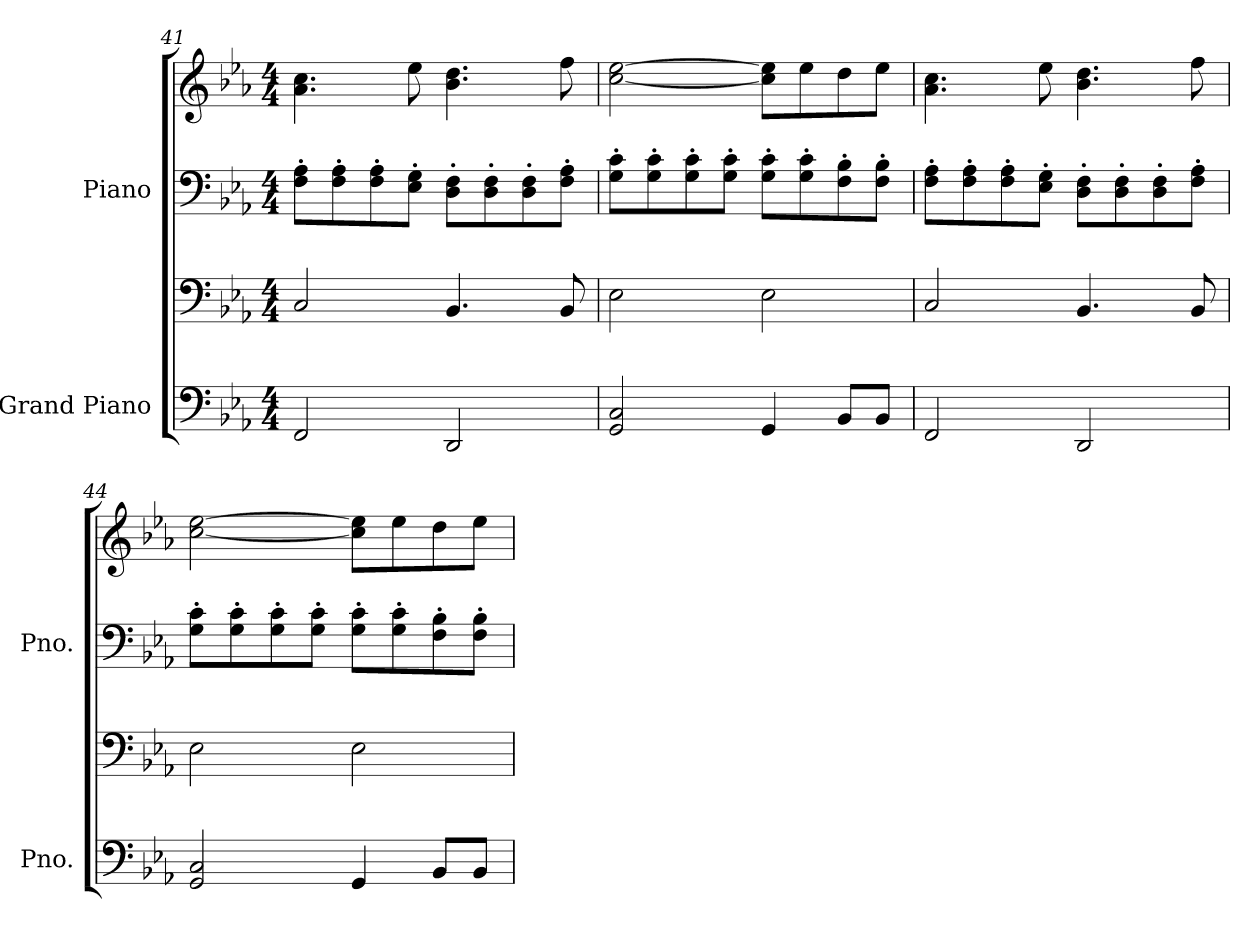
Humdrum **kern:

**kern	**kern	**kern	**kern
*part2	*part2	*part1	*part1
*staff4	*staff3	*staff2	*staff1
*I"Grand Piano	*	*I"Piano	*
*I'Pno.	*	*I'Pno.	*
*clefF4	*clefF4	*clefF4	*clefG2
*k[b-e-a-]	*k[b-e-a-]	*k[b-e-a-]	*k[b-e-a-]
*M4/4	*M4/4	*M4/4	*M4/4
=41	=41	=41	=41
2FF/	2C/	8F\' 8A-\'L	4.a-\ 4.cc\
.	.	8F\' 8A-\'	.
.	.	8F\' 8A-\'	.
.	.	8E-\' 8G\'J	8ee-\
2DD/	4.BB-/	8D\' 8F\'L	4.b-\ 4.dd\
.	.	8D\' 8F\'	.
.	.	8D\' 8F\'	.
.	8BB-/	8F\' 8A-\'J	8ff\
=42	=42	=42	=42
2GG/ 2C/	2E-\	8G\' 8c\'L	[2cc\ [2ee-\
.	.	8G\' 8c\'	.
.	.	8G\' 8c\'	.
.	.	8G\' 8c\'J	.
4GG/	2E-\	8G\' 8c\'L	8cc\] 8ee-\]L
.	.	8G\' 8c\'	8ee-\
8BB-/L	.	8F\' 8B-\'	8dd\
8BB-/J	.	8F\' 8B-\'J	8ee-\J
!!LO:LB:g=z
=43	=43	=43	=43
2FF/	2C/	8F\' 8A-\'L	4.a-\ 4.cc\
.	.	8F\' 8A-\'	.
.	.	8F\' 8A-\'	.
.	.	8E-\' 8G\'J	8ee-\
2DD/	4.BB-/	8D\' 8F\'L	4.b-\ 4.dd\
.	.	8D\' 8F\'	.
.	.	8D\' 8F\'	.
.	8BB-/	8F\' 8A-\'J	8ff\
=44	=44	=44	=44
2GG/ 2C/	2E-\	8G\' 8c\'L	[2cc\ [2ee-\
.	.	8G\' 8c\'	.
.	.	8G\' 8c\'	.
.	.	8G\' 8c\'J	.
4GG/	2E-\	8G\' 8c\'L	8cc\] 8ee-\]L
.	.	8G\' 8c\'	8ee-\
8BB-/L	.	8F\' 8B-\'	8dd\
8BB-/J	.	8F\' 8B-\'J	8ee-\J
=	=	=	=
*-	*-	*-	*-
